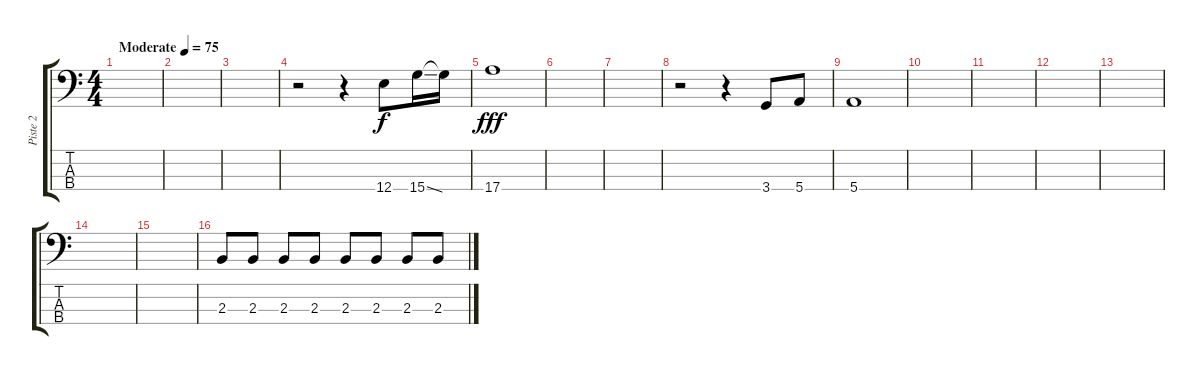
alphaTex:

\track ("Piste 2" "Piste 2") {instrument electricbassfinger}
\staff {score tabs}
\tuning (G2 D2 A1 E1) {hide}
\ts (4 4)
\tempo (75 "Moderate")
\clef f4
\ks c
|
|
|
r.2 r.4 12.4.8 15.4{ss}.16 15.4{t}.16{dy f} |
17.4.1{dy fff} |
|
|
r.2 r.4 3.4.8 5.4.8 |
5.4.1 |
|
|
|
|
|
|
2.3.8{volume 13} 2.3.8 2.3.8 2.3.8 2.3.8 2.3.8 2.3.8 2.3.8
